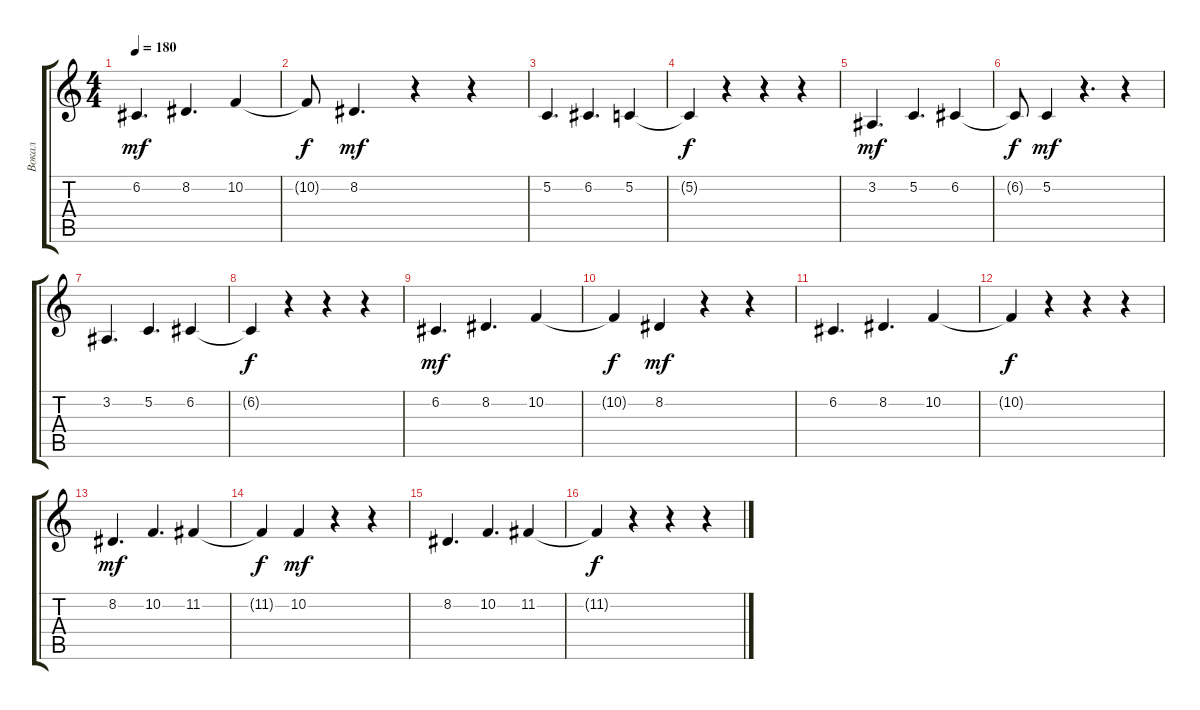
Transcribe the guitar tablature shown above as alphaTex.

\track ("Вокал" "Вокал") {instrument pad7halo}
\staff {score tabs}
\tuning (C4 G3 Eb3 Bb2 F2 C2) {hide}
\ts (4 4)
\tempo 180
\clef g2
\ks c
6.2.4{d dy mf} 8.2.4{d} 10.2.4 |
10.2{t}.8{dy f} 8.2.4{d dy mf} r.4 r.4 |
5.2.4{d} 6.2.4{d} 5.2.4 |
5.2{t}.4{dy f} r.4 r.4 r.4 |
3.2.4{d dy mf} 5.2.4{d} 6.2.4 |
6.2{t}.8{dy f} 5.2.4{dy mf} r.4{d} r.4 |
3.2.4{d} 5.2.4{d} 6.2.4 |
6.2{t}.4{dy f} r.4 r.4 r.4 |
6.2.4{d dy mf} 8.2.4{d} 10.2.4 |
10.2{t}.4{dy f} 8.2.4{dy mf} r.4 r.4 |
6.2.4{d} 8.2.4{d} 10.2.4 |
10.2{t}.4{dy f} r.4 r.4 r.4 |
8.2.4{d dy mf} 10.2.4{d} 11.2.4 |
11.2{t}.4{dy f} 10.2.4{dy mf} r.4 r.4 |
8.2.4{d} 10.2.4{d} 11.2.4 |
11.2{t}.4{dy f} r.4 r.4 r.4
